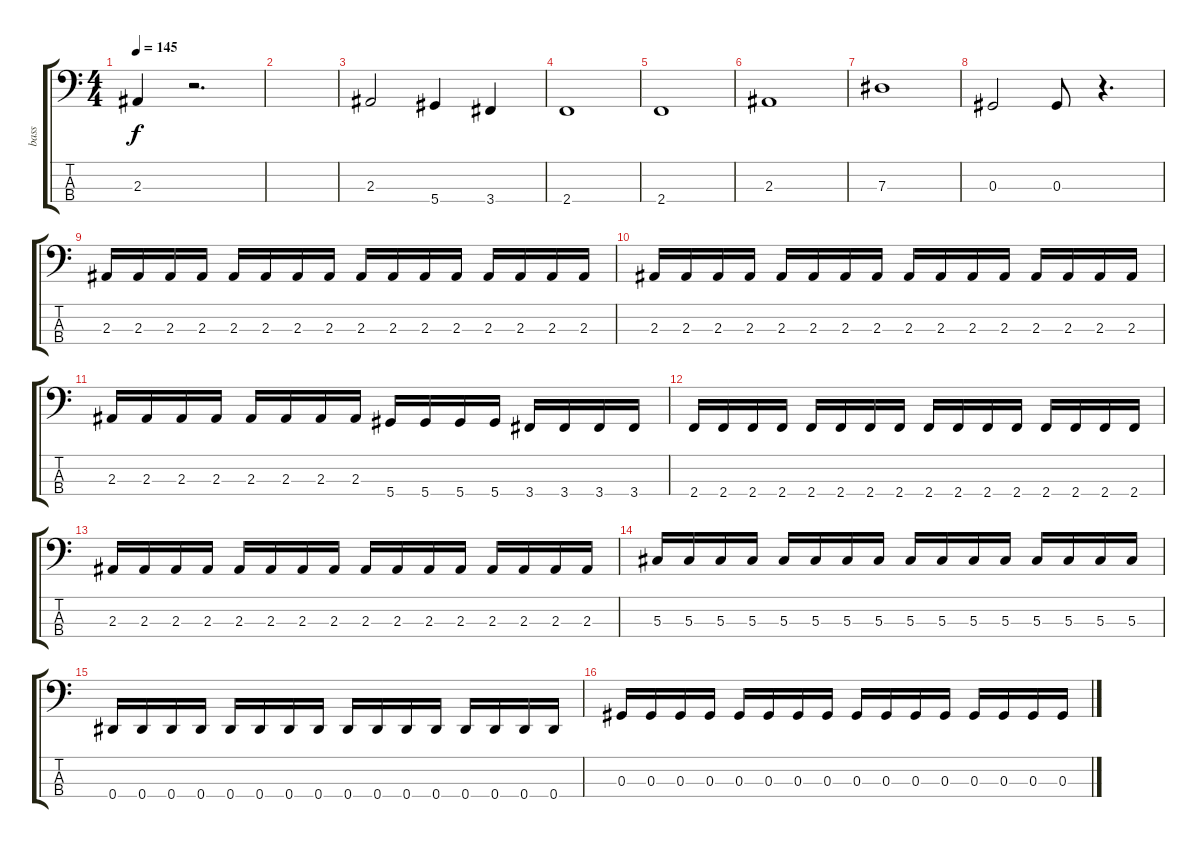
\track ("bass" "bass") {instrument electricbasspick}
\staff {score tabs}
\tuning (Gb2 Db2 Ab1 Eb1) {hide}
\ts (4 4)
\tempo 145
\clef f4
\ks c
2.3.4{dy f} r.2{d} |
|
2.3.2 5.4.4 3.4.4 |
2.4.1 |
2.4.1 |
2.3.1 |
7.3.1 |
0.3.2 0.3.8 r.4{d} |
2.3.16 2.3.16 2.3.16 2.3.16 2.3.16 2.3.16 2.3.16 2.3.16 2.3.16 2.3.16 2.3.16 2.3.16 2.3.16 2.3.16 2.3.16 2.3.16 |
2.3.16 2.3.16 2.3.16 2.3.16 2.3.16 2.3.16 2.3.16 2.3.16 2.3.16 2.3.16 2.3.16 2.3.16 2.3.16 2.3.16 2.3.16 2.3.16 |
2.3.16 2.3.16 2.3.16 2.3.16 2.3.16 2.3.16 2.3.16 2.3.16 5.4.16 5.4.16 5.4.16 5.4.16 3.4.16 3.4.16 3.4.16 3.4.16 |
2.4.16 2.4.16 2.4.16 2.4.16 2.4.16 2.4.16 2.4.16 2.4.16 2.4.16 2.4.16 2.4.16 2.4.16 2.4.16 2.4.16 2.4.16 2.4.16 |
2.3.16 2.3.16 2.3.16 2.3.16 2.3.16 2.3.16 2.3.16 2.3.16 2.3.16 2.3.16 2.3.16 2.3.16 2.3.16 2.3.16 2.3.16 2.3.16 |
5.3.16 5.3.16 5.3.16 5.3.16 5.3.16 5.3.16 5.3.16 5.3.16 5.3.16 5.3.16 5.3.16 5.3.16 5.3.16 5.3.16 5.3.16 5.3.16 |
0.4.16 0.4.16 0.4.16 0.4.16 0.4.16 0.4.16 0.4.16 0.4.16 0.4.16 0.4.16 0.4.16 0.4.16 0.4.16 0.4.16 0.4.16 0.4.16 |
0.3.16 0.3.16 0.3.16 0.3.16 0.3.16 0.3.16 0.3.16 0.3.16 0.3.16 0.3.16 0.3.16 0.3.16 0.3.16 0.3.16 0.3.16 0.3.16
